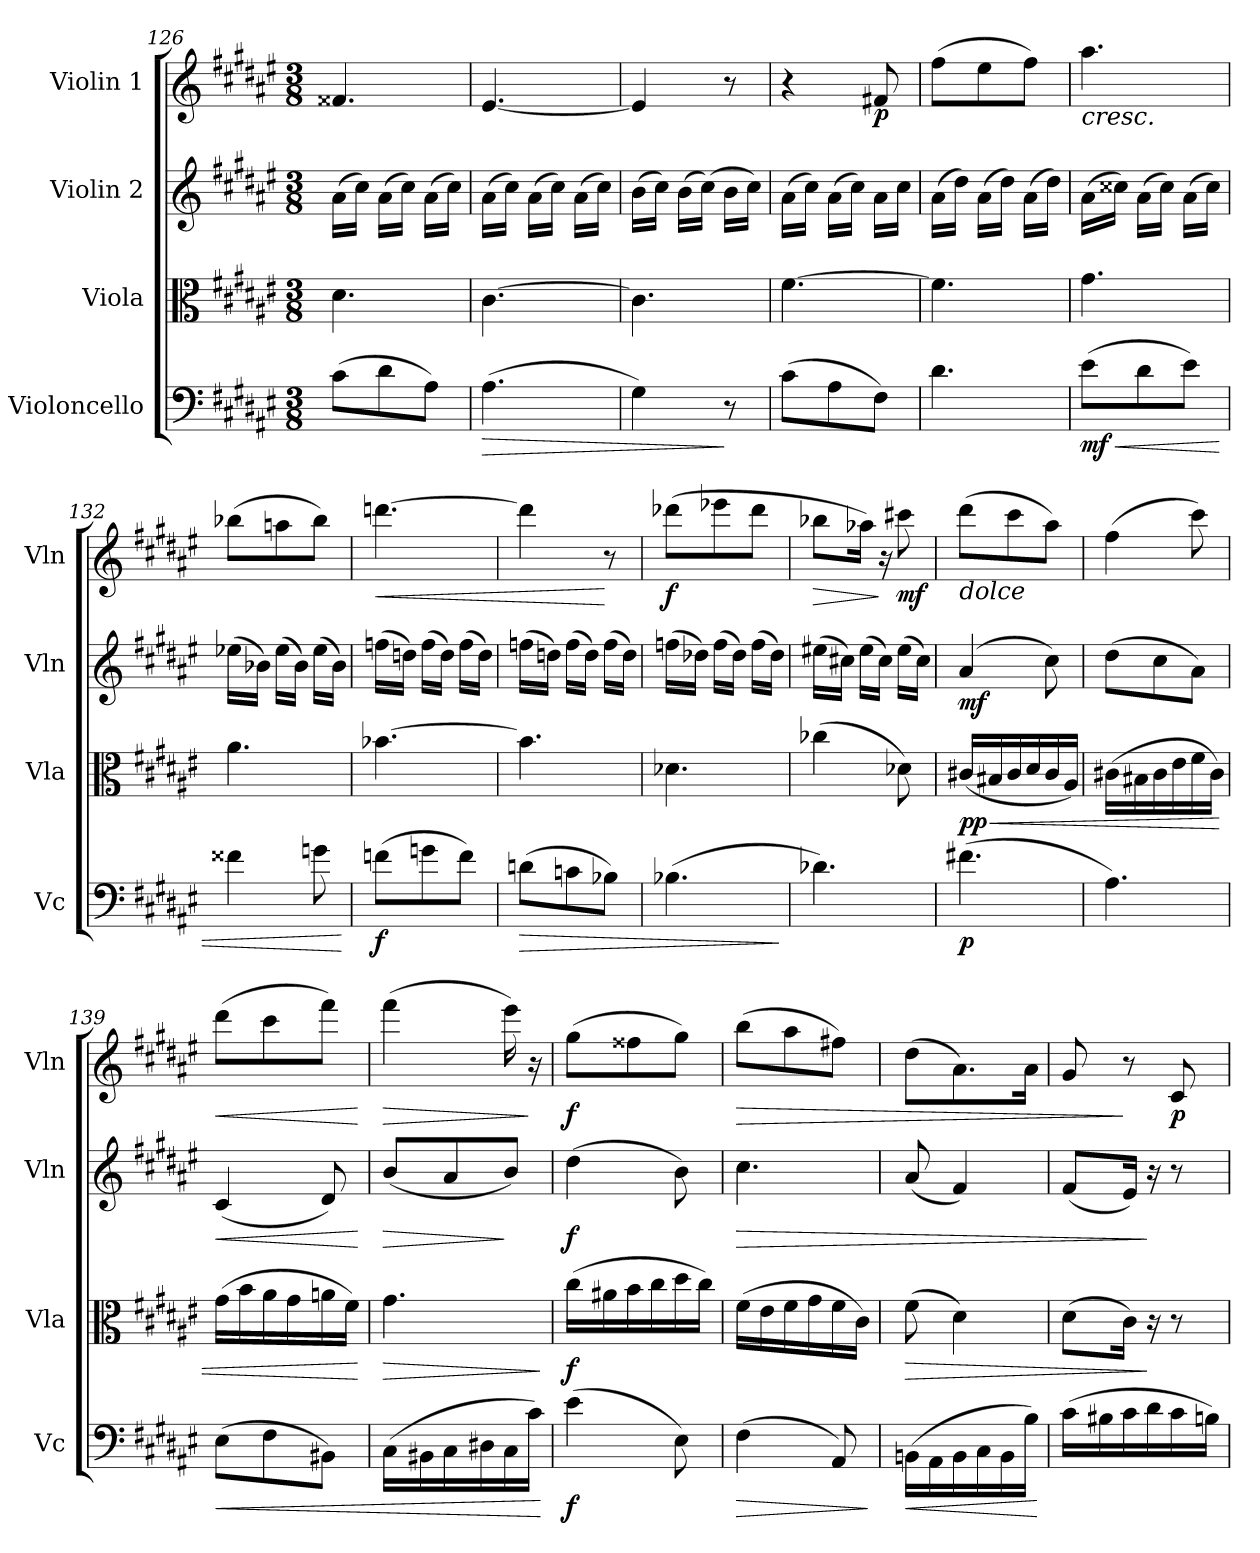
**kern	**dynam	**kern	**dynam	**kern	**dynam	**kern	**dynam
*part4	*part4	*part3	*part3	*part2	*part2	*part1	*part1
*staff4	*staff4	*staff3	*staff3	*staff2	*staff2	*staff1	*staff1
*I"Violoncello	*	*I"Viola	*	*I"Violin 2	*	*I"Violin 1	*
*I'Vc	*	*I'Vla	*	*I'Vln	*	*I'Vln	*
*clefF4	*	*clefC3	*	*clefG2	*	*clefG2	*
*k[f#c#g#d#a#e#]	*	*k[f#c#g#d#a#e#]	*	*k[f#c#g#d#a#e#]	*	*k[f#c#g#d#a#e#]	*
*M3/8	*	*M3/8	*	*M3/8	*	*M3/8	*
=126	=126	=126	=126	=126	=126	=126	=126
(8c#\L	.	4.d#\	.	(>16a#\LL	.	4.f##X/	.
.	.	.	.	16cc#\JJ)	.	.	.
8d#\	.	.	.	(>16a#\LL	.	.	.
.	.	.	.	16cc#\JJ)	.	.	.
8A#\J)	.	.	.	(>16a#\LL	.	.	.
.	.	.	.	16cc#\JJ)	.	.	.
!!LO:PB:g=z
=127	=127	=127	=127	=127	=127	=127	=127
!	!LO:HP:b	!	!	!	!	!	!
(>4.A#\	>	[4.c#\	.	(>16a#\LL	.	[<4.e#/	.
.	.	.	.	16cc#\JJ)	.	.	.
.	.	.	.	(>16a#\LL	.	.	.
.	.	.	.	16cc#\JJ)	.	.	.
.	.	.	.	(>16a#\LL	.	.	.
.	.	.	.	16cc#\JJ)	.	.	.
=128	=128	=128	=128	=128	=128	=128	=128
4G#\)	.	4.c#\]	.	(>16b\LL	.	4e#/]	.
.	.	.	.	16cc#\JJ)	.	.	.
.	.	.	.	(>16b\LL	.	.	.
.	.	.	.	(>16cc#\JJ)	.	.	.
8r	]	.	.	16b\LL	.	8r	.
.	.	.	.	16cc#\JJ)	.	.	.
=129	=129	=129	=129	=129	=129	=129	=129
(>8c#\L	.	[>4.f#\	.	(>16a#\LL	.	4r	.
.	.	.	.	16cc#\JJ)	.	.	.
8A#\	.	.	.	(>16a#\LL	.	.	.
.	.	.	.	16cc#\JJ)	.	.	.
!	!	!	!	!	!	!	!LO:DY:b
8F#\J)	.	.	.	16a#\LL	.	8f#X/	p
.	.	.	.	16cc#\JJ	.	.	.
=130	=130	=130	=130	=130	=130	=130	=130
4.d#\	.	4.f#\]	.	(>16a#\LL	.	(8ff#\L	.
.	.	.	.	16dd#\JJ)	.	.	.
.	.	.	.	(>16a#\LL	.	8ee#\	.
.	.	.	.	16dd#\JJ)	.	.	.
.	.	.	.	(>16a#\LL	.	8ff#\J)	.
.	.	.	.	16dd#\JJ)	.	.	.
=131	=131	=131	=131	=131	=131	=131	=131
!	!	!	!	!	!	!LO:TX:b:i:t=cresc.	!
!	!LO:HP:b	!	!	!	!	!	!
!	!LO:DY:n=1:b	!	!	!	!	!	!
(>8e#\L	< mf	4.g#\	.	(>16a#\LL	.	4.aa#\	.
.	.	.	.	16cc##X\JJ)	.	.	.
8d#\	.	.	.	(>16a#\LL	.	.	.
.	.	.	.	16cc##\JJ)	.	.	.
8e#\J)	.	.	.	(>16a#\LL	.	.	.
.	.	.	.	16cc##\JJ)	.	.	.
=132	=132	=132	=132	=132	=132	=132	=132
4f##X\	.	4.a#\	.	(>16ee-X\LL	.	(8bb-X\L	.
.	.	.	.	16b-X\JJ)	.	.	.
.	.	.	.	(>16ee-\LL	.	8aan\	.
.	.	.	.	16b-\JJ)	.	.	.
8gn\	.	.	.	(>16ee-\LL	.	8bb-\J)	.
.	.	.	.	16b-\JJ)	.	.	.
.	[	.	.	.	.	.	.
=133	=133	=133	=133	=133	=133	=133	=133
!	!LO:DY:b	!	!	!	!	!	!LO:HP:b
(>8fn\L	f	[>4.b-X\	.	(>16ffn\LL	.	[>4.dddn\	<
.	.	.	.	16ddn\JJ)	.	.	.
8gn\	.	.	.	(>16ff\LL	.	.	.
.	.	.	.	16dd\JJ)	.	.	.
8f\J)	.	.	.	(>16ff\LL	.	.	.
.	.	.	.	16dd\JJ)	.	.	.
!!LO:LB:g=z
=134	=134	=134	=134	=134	=134	=134	=134
!	!LO:HP:b	!	!	!	!	!	!
(>8dn\L	>	4.b-\]	.	(>16ffn\LL	.	4ddd\]	.
.	.	.	.	16ddn\JJ)	.	.	.
8cn\	.	.	.	(>16ff\LL	.	.	.
.	.	.	.	16dd\JJ)	.	.	.
8B-X\J)	.	.	.	(>16ff\LL	.	8r	[
.	.	.	.	16dd\JJ)	.	.	.
=135	=135	=135	=135	=135	=135	=135	=135
!	!	!	!	!	!	!	!LO:DY:b
(4.B-X\	.	4.d-X\	.	(>16ffn\LL	.	(8ddd-X\L	f
.	.	.	.	16dd-X\JJ)	.	.	.
.	.	.	.	(>16ff\LL	.	8eee-X\	.
.	.	.	.	16dd-\JJ)	.	.	.
.	.	.	.	(>16ff\LL	.	8ddd-\J	.
.	.	.	.	16dd-\JJ)	.	.	.
.	]	.	.	.	.	.	.
=136	=136	=136	=136	=136	=136	=136	=136
!	!	!	!	!	!	!	!LO:HP:b
4.d-X\)	.	(4cc-X\	.	(>16ee#X\LL	.	8bb-X\L	>
.	.	.	.	16cc#X\JJ)	.	.	.
.	.	.	.	(>16ee#\LL	.	16aa-X\Jk)	.
.	.	.	.	16cc#\JJ)	.	16r	]
!	!	!	!	!	!	!	!LO:DY:b
.	.	8d-X\)	.	(>16ee#\LL	.	8ccc#X\	mf
.	.	.	.	16cc#\JJ)	.	.	.
!!LO:PB:g=z
=137	=137	=137	=137	=137	=137	=137	=137
!	!	!	!	!	!	!LO:TX:b:i:t=dolce	!
!	!LO:DY:b	!	!LO:HP:b	!	!	!	!
!	!	!	!LO:DY:n=1:b	!	!LO:DY:b	!	!
(4.f#X\	p	(16c#X/LL	< pp	(>4a#/	mf	(8ddd#\L	.
.	.	16B#X/	.	.	.	.	.
.	.	16c#/	.	.	.	8ccc#\	.
.	.	16d#/	.	.	.	.	.
.	.	16c#/	.	8cc#\)	.	8aa#\J)	.
.	.	16A#/JJ)	.	.	.	.	.
=138	=138	=138	=138	=138	=138	=138	=138
4.A#\)	.	(16c#X\LL	.	(>8dd#\L	.	(4ff#\	.
.	.	16B#X\	.	.	.	.	.
.	.	16c#\	.	8cc#\	.	.	.
.	.	16e#\	.	.	.	.	.
.	.	16f#\	.	8a#\J)	.	8ccc#\)	.
.	.	16c#\JJ)	.	.	.	.	.
=139	=139	=139	=139	=139	=139	=139	=139
!	!LO:HP:b	!	!	!	!LO:HP:b	!	!LO:HP:b
(8E#\L	<	(16g#\LL	.	(<4c#/	<	(8ddd#\L	<
.	.	16b\	.	.	.	.	.
8F#\	.	16a#\	.	.	.	8ccc#\	.
.	.	16g#\	.	.	.	.	.
8BB#X\J)	.	16an\	.	8d#/)	.	8fff#\J)	.
.	.	16f#\JJ)	.	.	.	.	.
.	.	.	[	.	[	.	[
=140	=140	=140	=140	=140	=140	=140	=140
!	!	!	!LO:HP:b	!	!LO:HP:b	!	!LO:HP:b
(16C#\LL	.	4.g#\	>	(<8b/L	>	(4fff#\	>
16BB#X\	.	.	.	.	.	.	.
16C#\	.	.	.	8a#/	.	.	.
16D#X\	.	.	.	.	.	.	.
16C#\	.	.	.	8b/J)	]	16eee#\)	.
16c#\JJ)	.	.	.	.	.	16r	]
.	[	.	]	.	.	.	.
=141	=141	=141	=141	=141	=141	=141	=141
!	!LO:DY:b	!	!LO:DY:b	!	!LO:DY:b	!	!LO:DY:b
(4e#\	f	(16cc#\LL	f	(>4dd#\	f	(8gg#\L	f
.	.	16a#X\	.	.	.	.	.
.	.	16b\	.	.	.	8ff##X\	.
.	.	16cc#\	.	.	.	.	.
8E#\)	.	16dd#\	.	8b\)	.	8gg#\J)	.
.	.	16cc#\JJ)	.	.	.	.	.
=142	=142	=142	=142	=142	=142	=142	=142
!	!LO:HP:b	!	!	!	!LO:HP:b	!	!LO:HP:b
(4F#\	>	(16f#\LL	.	4.cc#\	>	(8bb\L	>
.	.	16e#\	.	.	.	.	.
.	.	16f#\	.	.	.	8aa#\	.
.	.	16g#\	.	.	.	.	.
8AA#/)	.	16f#\	.	.	.	8ff#X\J)	.
.	.	16c#\JJ)	.	.	.	.	.
.	]	.	.	.	.	.	.
=143	=143	=143	=143	=143	=143	=143	=143
!	!LO:HP:b	!	!LO:HP:b	!	!	!	!
(16BBn\LL	<	(8f#\	>	(<8a#/	.	(8dd#\L	.
16AA#\	.	.	.	.	.	.	.
16BB\	.	4d#\)	.	4f#/)	.	8.a#\)	.
16C#\	.	.	.	.	.	.	.
16BB\	.	.	.	.	.	.	.
16B\JJ)	.	.	.	.	.	16a#\Jk	.
.	[	.	.	.	.	.	.
!!LO:LB:g=z
=144	=144	=144	=144	=144	=144	=144	=144
(16c#\LL	.	(8d#\L	.	(<8f#/L	.	8g#/	.
16B#X\	.	.	.	.	.	.	.
16c#\	.	16c#\Jk)	.	16e#/Jk)	.	8r	]
16d#\	.	16r	]	16r	]	.	.
!	!	!	!	!	!	!	!LO:DY:b
16c#\	.	8r	.	8r	.	8c#/	p
16Bn\JJ)	.	.	.	.	.	.	.
=	=	=	=	=	=	=	=
*-	*-	*-	*-	*-	*-	*-	*-
